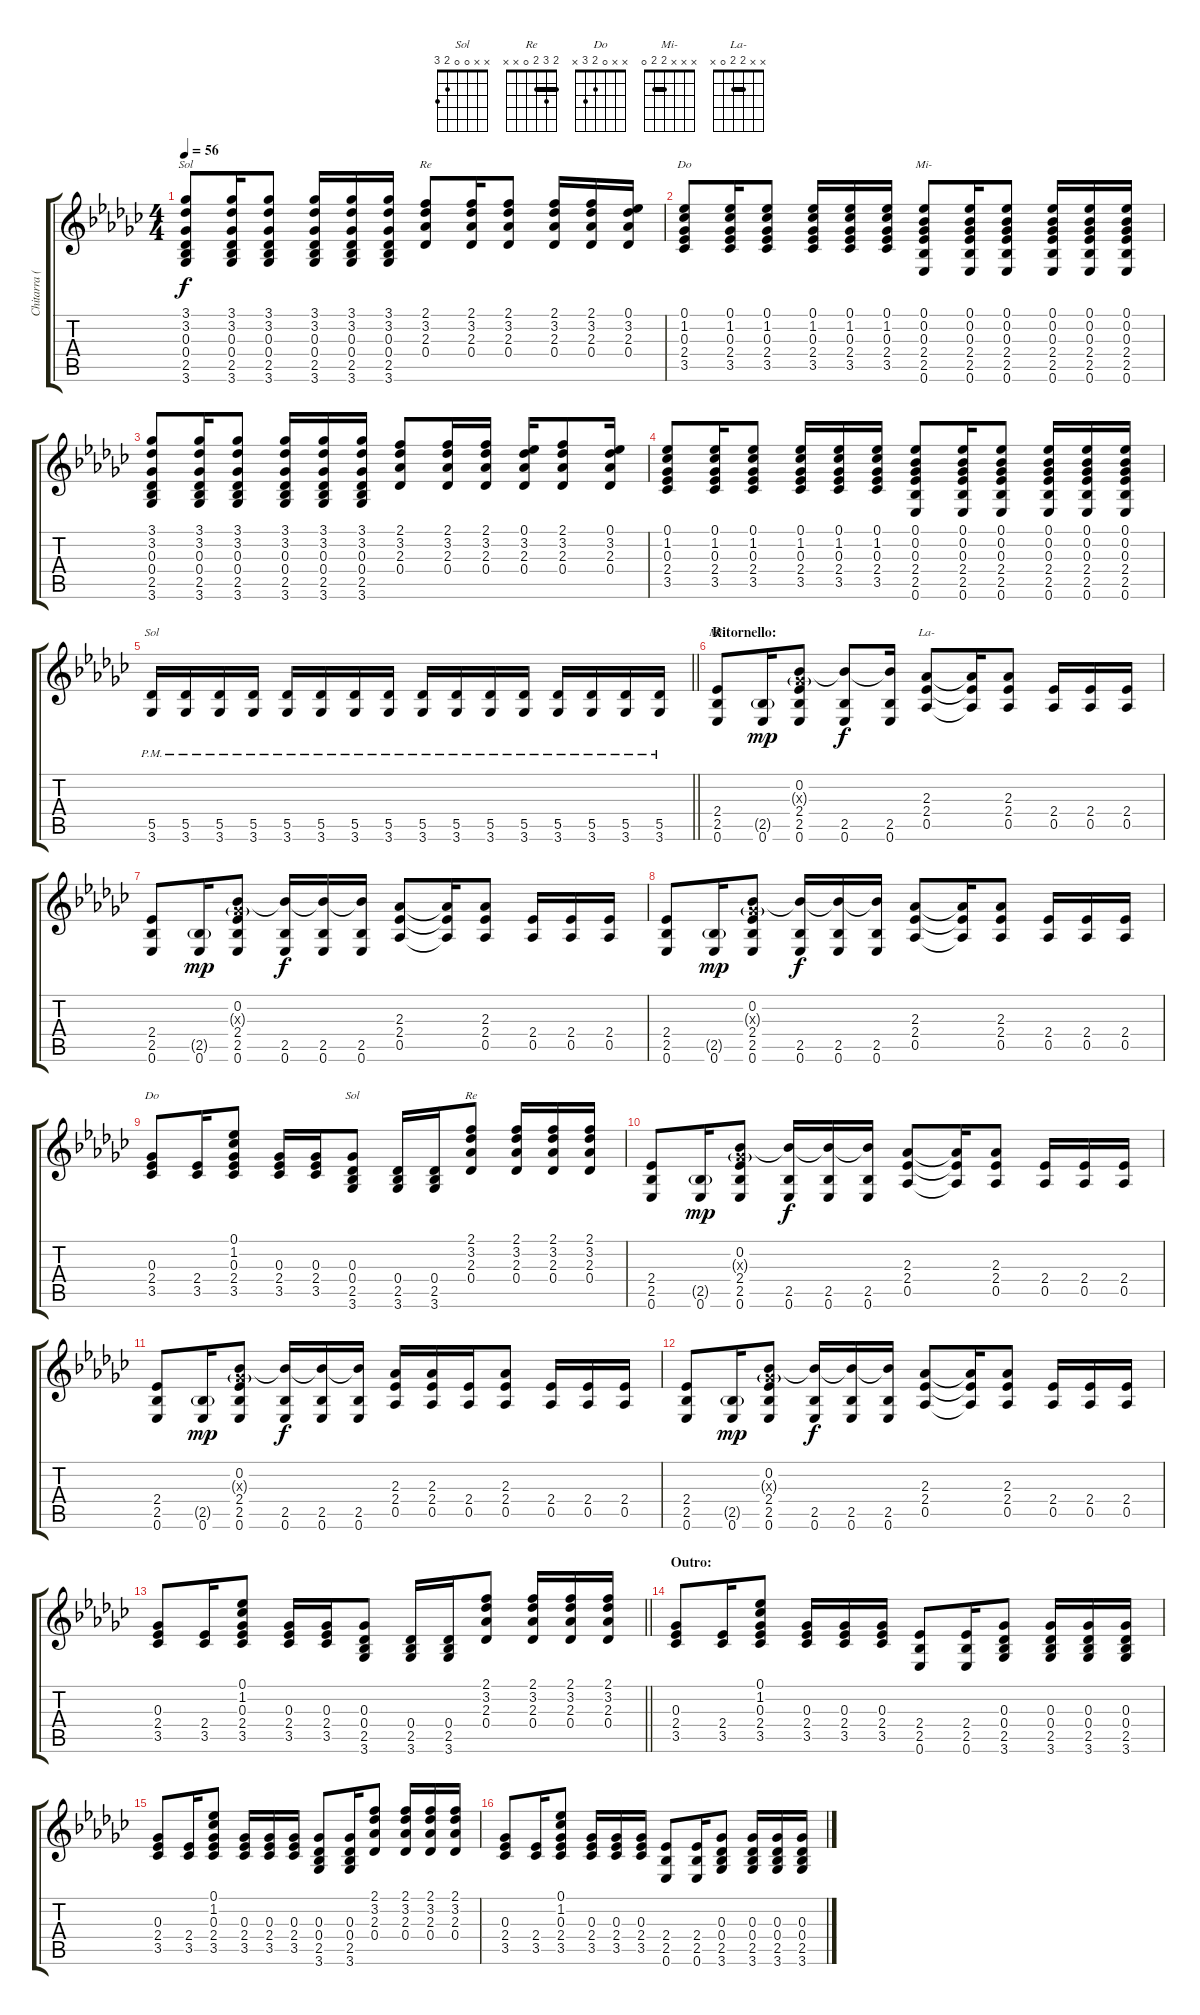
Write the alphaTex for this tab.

\track ("Chitarra (acustica)" "Chitarra (") {instrument acousticguitarsteel}
\staff {score tabs}
\tuning (Eb4 Bb3 Gb3 Db3 Ab2 Eb2) {hide}
\chord ("Sol" x 3 0 0 2 3)
\chord ("Re" x 3 2 0 x x)
\chord ("Do" x 1 0 2 3 x)
\chord ("Mi-" x 0 0 2 2 0)
\chord ("Sol" x x x x 5 3)
\chord ("Mi-" x x x 2 2 0) {barre 2}
\chord ("La-" x x 2 2 0 x) {barre 2}
\chord ("Do" x x 0 2 3 x)
\chord ("Sol" x x 0 0 2 3)
\chord ("Re" 2 3 2 0 x x) {barre 2}
\ts (4 4)
\tempo 56
\clef g2
\ks ebminor
(3.1 3.2 0.3 0.4 2.5 3.6).8{ch "Sol" dy f} (3.1 3.2 0.3 0.4 2.5 3.6).16 (3.1 3.2 0.3 0.4 2.5 3.6).8 (3.1 3.2 0.3 0.4 2.5 3.6).16 (3.1 3.2 0.3 0.4 2.5 3.6).16 (3.1 3.2 0.3 0.4 2.5 3.6).16 (2.1 3.2 2.3 0.4).8{ch "Re"} (2.1 3.2 2.3 0.4).16 (2.1 3.2 2.3 0.4).8 (2.1 3.2 2.3 0.4).16 (2.1 3.2 2.3 0.4).16 (0.1 3.2 2.3 0.4).16 |
(0.1 1.2 0.3 2.4 3.5).8{ch "Do"} (0.1 1.2 0.3 2.4 3.5).16 (0.1 1.2 0.3 2.4 3.5).8 (0.1 1.2 0.3 2.4 3.5).16 (0.1 1.2 0.3 2.4 3.5).16 (0.1 1.2 0.3 2.4 3.5).16 (0.1 0.2 0.3 2.4 2.5 0.6).8{ch "Mi-"} (0.1 0.2 0.3 2.4 2.5 0.6).16 (0.1 0.2 0.3 2.4 2.5 0.6).8 (0.1 0.2 0.3 2.4 2.5 0.6).16 (0.1 0.2 0.3 2.4 2.5 0.6).16 (0.1 0.2 0.3 2.4 2.5 0.6).16 |
(3.1 3.2 0.3 0.4 2.5 3.6).8 (3.1 3.2 0.3 0.4 2.5 3.6).16 (3.1 3.2 0.3 0.4 2.5 3.6).8 (3.1 3.2 0.3 0.4 2.5 3.6).16 (3.1 3.2 0.3 0.4 2.5 3.6).16 (3.1 3.2 0.3 0.4 2.5 3.6).16 (2.1 3.2 2.3 0.4).8 (2.1 3.2 2.3 0.4).16 (2.1 3.2 2.3 0.4).16 (0.1 3.2 2.3 0.4).16 (2.1 3.2 2.3 0.4).8 (0.1 3.2 2.3 0.4).16 |
(0.1 1.2 0.3 2.4 3.5).8 (0.1 1.2 0.3 2.4 3.5).16 (0.1 1.2 0.3 2.4 3.5).8 (0.1 1.2 0.3 2.4 3.5).16 (0.1 1.2 0.3 2.4 3.5).16 (0.1 1.2 0.3 2.4 3.5).16 (0.1 0.2 0.3 2.4 2.5 0.6).8 (0.1 0.2 0.3 2.4 2.5 0.6).16 (0.1 0.2 0.3 2.4 2.5 0.6).8 (0.1 0.2 0.3 2.4 2.5 0.6).16 (0.1 0.2 0.3 2.4 2.5 0.6).16 (0.1 0.2 0.3 2.4 2.5 0.6).16 |
\barLineRight lightlight
(5.5{pm} 3.6{pm}).16{ch "Sol"} (5.5{pm} 3.6{pm}).16 (5.5{pm} 3.6{pm}).16 (5.5{pm} 3.6{pm}).16 (5.5{pm} 3.6{pm}).16 (5.5{pm} 3.6{pm}).16 (5.5{pm} 3.6{pm}).16 (5.5{pm} 3.6{pm}).16 (5.5{pm} 3.6{pm}).16 (5.5{pm} 3.6{pm}).16 (5.5{pm} 3.6{pm}).16 (5.5{pm} 3.6{pm}).16 (5.5{pm} 3.6{pm}).16 (5.5{pm} 3.6{pm}).16 (5.5{pm} 3.6{pm}).16 (5.5{pm} 3.6{pm}).16 |
\section ("" "Ritornello:")
(2.4 2.5 0.6).8{ch "Mi-"} (2.5{g} 0.6).16{dy mp} (0.2 0.3{g x} 2.4 2.5 0.6).8 (0.2{t} 2.5 0.6).8{dy f} (0.2{t} 2.5 0.6).16 (2.3 2.4 0.5).8{ch "La-"} (2.3{t} 2.4{t} 0.5{t}).16 (2.3 2.4 0.5).8 (2.4 0.5).16 (2.4 0.5).16 (2.4 0.5).16 |
(2.4 2.5 0.6).8 (2.5{g} 0.6).16{dy mp} (0.2 0.3{g x} 2.4 2.5 0.6).8 (0.2{t} 2.5 0.6).16{dy f} (0.2{t} 2.5 0.6).16 (0.2{t} 2.5 0.6).16 (2.3 2.4 0.5).8 (2.3{t} 2.4{t} 0.5{t}).16 (2.3 2.4 0.5).8 (2.4 0.5).16 (2.4 0.5).16 (2.4 0.5).16 |
(2.4 2.5 0.6).8 (2.5{g} 0.6).16{dy mp} (0.2 0.3{g x} 2.4 2.5 0.6).8 (0.2{t} 2.5 0.6).16{dy f} (0.2{t} 2.5 0.6).16 (0.2{t} 2.5 0.6).16 (2.3 2.4 0.5).8 (2.3{t} 2.4{t} 0.5{t}).16 (2.3 2.4 0.5).8 (2.4 0.5).16 (2.4 0.5).16 (2.4 0.5).16 |
(0.3 2.4 3.5).8{ch "Do"} (2.4 3.5).16 (0.1 1.2 0.3 2.4 3.5).8 (0.3 2.4 3.5).16 (0.3 2.4 3.5).16 (0.3 0.4 2.5 3.6).8{ch "Sol"} (0.4 2.5 3.6).16 (0.4 2.5 3.6).16 (2.1 3.2 2.3 0.4).8{ch "Re"} (2.1 3.2 2.3 0.4).16 (2.1 3.2 2.3 0.4).16 (2.1 3.2 2.3 0.4).16 |
(2.4 2.5 0.6).8 (2.5{g} 0.6).16{dy mp} (0.2 0.3{g x} 2.4 2.5 0.6).8 (0.2{t} 2.5 0.6).16{dy f} (0.2{t} 2.5 0.6).16 (0.2{t} 2.5 0.6).16 (2.3 2.4 0.5).8 (2.3{t} 2.4{t} 0.5{t}).16 (2.3 2.4 0.5).8 (2.4 0.5).16 (2.4 0.5).16 (2.4 0.5).16 |
(2.4 2.5 0.6).8 (2.5{g} 0.6).16{dy mp} (0.2 0.3{g x} 2.4 2.5 0.6).8 (0.2{t} 2.5 0.6).16{dy f} (0.2{t} 2.5 0.6).16 (0.2{t} 2.5 0.6).16 (2.3 2.4 0.5).16 (2.3 2.4 0.5).16 (2.4 0.5).16 (2.3 2.4 0.5).8 (2.4 0.5).16 (2.4 0.5).16 (2.4 0.5).16 |
(2.4 2.5 0.6).8 (2.5{g} 0.6).16{dy mp} (0.2 0.3{g x} 2.4 2.5 0.6).8 (0.2{t} 2.5 0.6).16{dy f} (0.2{t} 2.5 0.6).16 (0.2{t} 2.5 0.6).16 (2.3 2.4 0.5).8 (2.3{t} 2.4{t} 0.5{t}).16 (2.3 2.4 0.5).8 (2.4 0.5).16 (2.4 0.5).16 (2.4 0.5).16 |
\barLineRight lightlight
(0.3 2.4 3.5).8 (2.4 3.5).16 (0.1 1.2 0.3 2.4 3.5).8 (0.3 2.4 3.5).16 (0.3 2.4 3.5).16 (0.3 0.4 2.5 3.6).8 (0.4 2.5 3.6).16 (0.4 2.5 3.6).16 (2.1 3.2 2.3 0.4).8 (2.1 3.2 2.3 0.4).16 (2.1 3.2 2.3 0.4).16 (2.1 3.2 2.3 0.4).16 |
\section ("" "Outro:")
(0.3 2.4 3.5).8 (2.4 3.5).16 (0.1 1.2 0.3 2.4 3.5).8 (0.3 2.4 3.5).16 (0.3 2.4 3.5).16 (0.3 2.4 3.5).16 (2.4 2.5 0.6).8 (2.4 2.5 0.6).16 (0.3 0.4 2.5 3.6).8 (0.3 0.4 2.5 3.6).16 (0.3 0.4 2.5 3.6).16 (0.3 0.4 2.5 3.6).16 |
(0.3 2.4 3.5).8 (2.4 3.5).16 (0.1 1.2 0.3 2.4 3.5).8 (0.3 2.4 3.5).16 (0.3 2.4 3.5).16 (0.3 2.4 3.5).16 (0.3 0.4 2.5 3.6).8 (0.3 0.4 2.5 3.6).16 (2.1 3.2 2.3 0.4).8 (2.1 3.2 2.3 0.4).16 (2.1 3.2 2.3 0.4).16 (2.1 3.2 2.3 0.4).16 |
(0.3 2.4 3.5).8 (2.4 3.5).16 (0.1 1.2 0.3 2.4 3.5).8 (0.3 2.4 3.5).16 (0.3 2.4 3.5).16 (0.3 2.4 3.5).16 (2.4 2.5 0.6).8 (2.4 2.5 0.6).16 (0.3 0.4 2.5 3.6).8 (0.3 0.4 2.5 3.6).16 (0.3 0.4 2.5 3.6).16 (0.3 0.4 2.5 3.6).16
